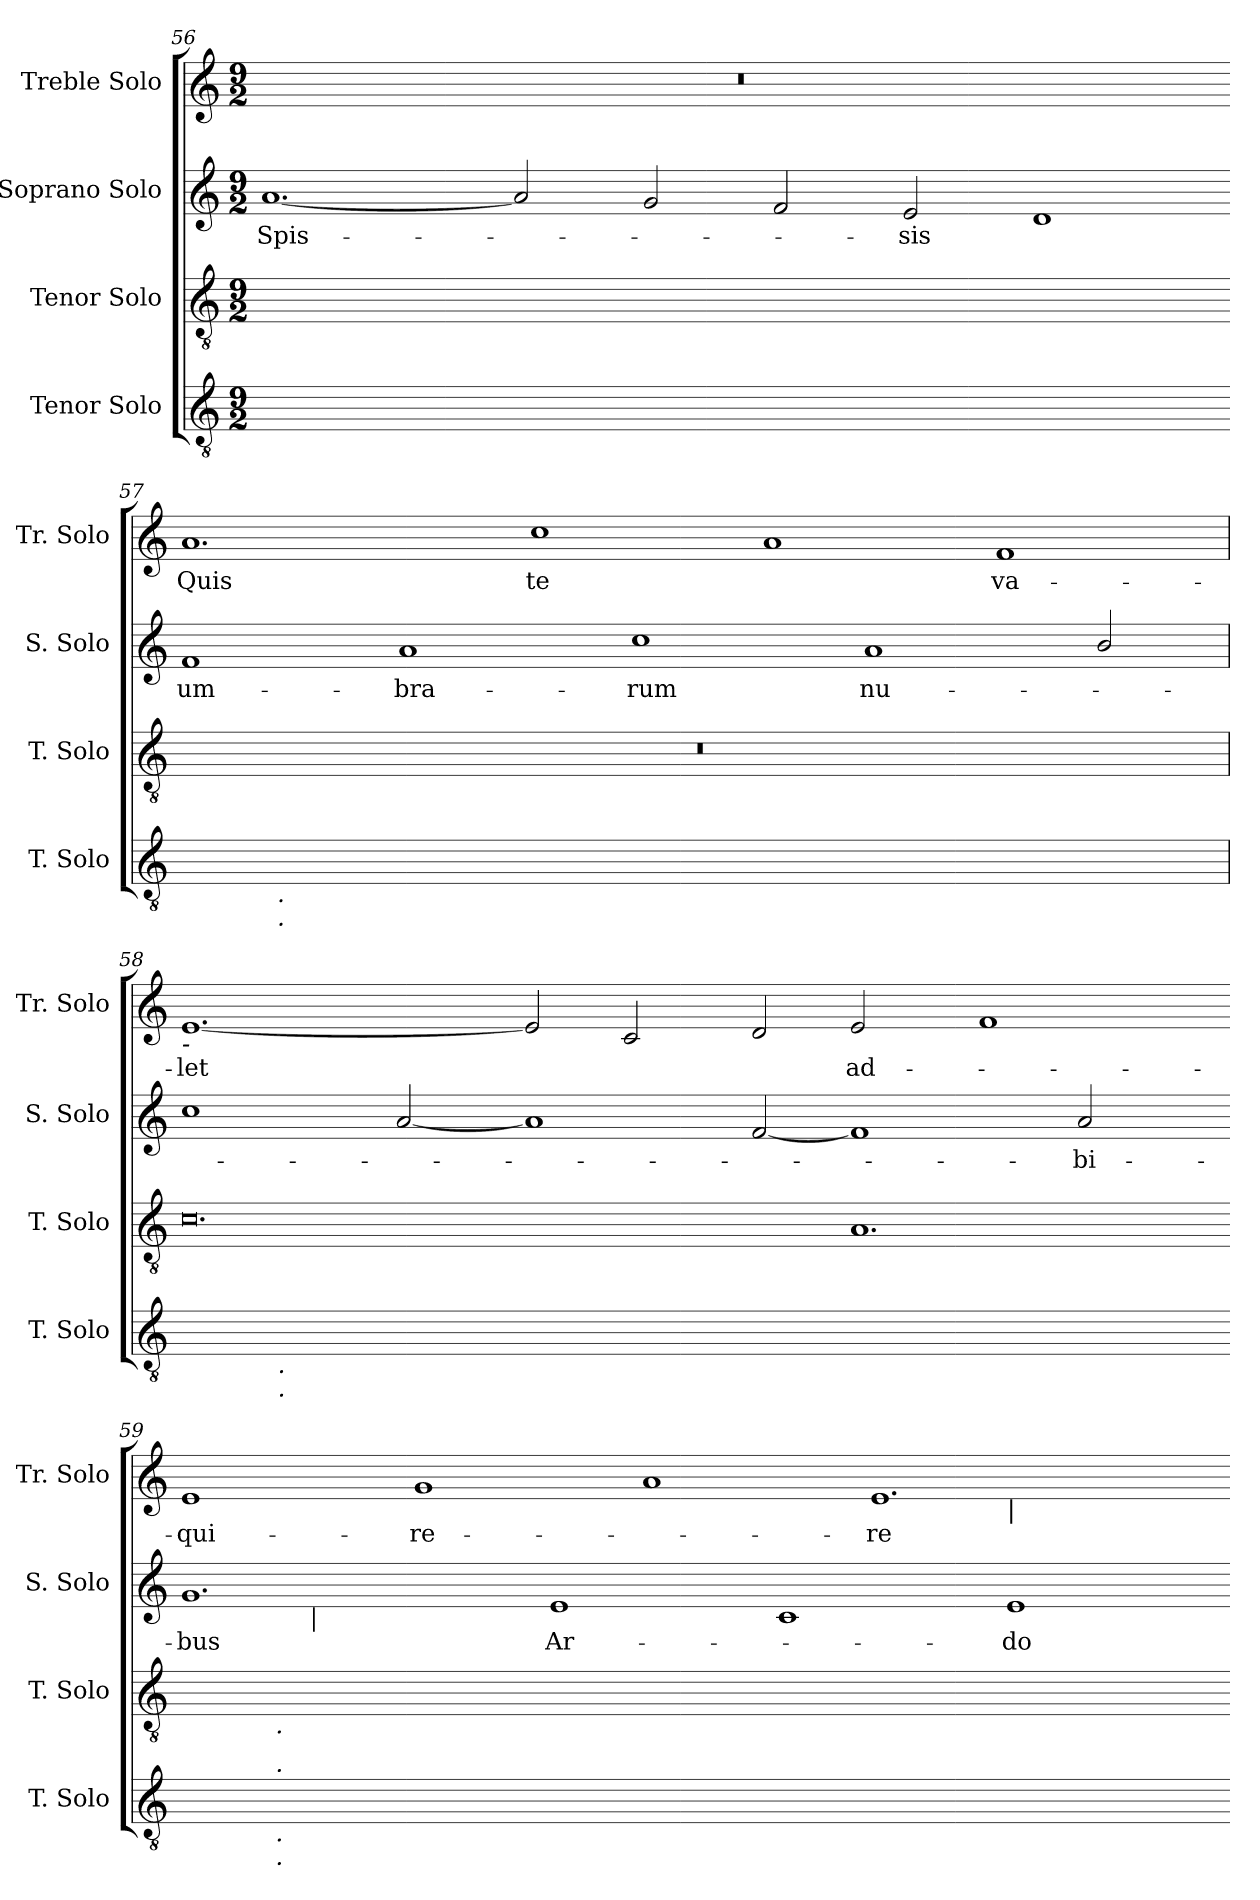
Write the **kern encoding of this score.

**kern	**kern	**kern	**text	**kern	**text
*part4	*part3	*part2	*part2	*part1	*part1
*staff4	*staff3	*staff2	*staff2	*staff1	*staff1
*I"Tenor Solo	*I"Tenor Solo	*I"Soprano Solo	*	*I"Treble Solo	*
*I'T. Solo	*I'T. Solo	*I'S. Solo	*	*I'Tr. Solo	*
*clefGv2	*clefGv2	*clefG2	*	*clefG2	*
*ITrd7c12	*ITrd7c12	*	*	*	*
*k[]	*k[]	*k[]	*	*k[]	*
*C:	*C:	*C:	*	*C:	*
*M9/2	*M9/2	*M9/2	*	*M9/2	*
=56	=56	=56	=56	=56	=56
!	!	!	!LO:LY:b:color=#000000	!LO:N:vis=1	!
0.FFiyy_<	0.AAiyy_<	[<1.ai	Spis-	2%9r	.
.	.	2ai/]	.	.	.
.	.	2gi/	.	.	.
.	.	2fi/	.	.	.
!	!	!	!LO:LY:b:color=#000000	!	!
1.FFiyy_<	1.AAiyy]	2ei/	-sis	.	.
.	.	1di	.	.	.
=57-	=57-	=57-	=57-	=57-	=57-
!	!LO:N:vis=1	!	!	!	!
!	!	!	!LO:LY:b:color=#000000	!	!
!	!	!	!	!	!LO:LY:b:color=#000000
*^	*	*	*	*	*
0.FFiyy_<	4ryy	2%9r	1fi	um-	1.ai	Quis
.	16ryy	.	.	.	.	.
!	!LO:TX:b:i:t=.	!	!	!	!	!
!	!LO:TX:b:i:t=.	!	!	!	!	!
.	1ryy	.	.	.	.	.
!	!	!	!	!LO:LY:b:color=#000000	!	!
.	.	.	1ai	-bra-	.	.
.	1ryy	.	.	.	.	.
!	!	!	!	!	!	!LO:LY:b:color=#000000
.	.	.	.	.	1cci	te
!	!	!	!	!LO:LY:b:color=#000000	!	!
.	.	.	1cci	-rum	.	.
.	1ryy	.	.	.	.	.
.	.	.	.	.	1ai	.
!	!	!	!	!LO:LY:b:color=#000000	!	!
1.FFiyy]	.	.	1ai	nu-	.	.
.	1ryy	.	.	.	.	.
!	!	!	!	!	!	!LO:LY:b:color=#000000
.	.	.	.	.	1fi	va-
.	.	.	2bi/	.	.	.
.	8.ryy	.	.	.	.	.
!!LO:LB:g=z
=58	=58	=58	=58	=58	=58	=58
!	!	!	!	!	!LO:TX:b:i:t=-	!
!	!	!	!	!	!	!LO:LY:b:color=#000000
[<0.AAiyy	4ryy	0.Ci	1cci	.	[<1.ei	-let
.	16ryy	.	.	.	.	.
.	512ryy	.	.	.	.	.
!	!LO:TX:b:i:t=.	!	!	!	!	!
!	!LO:TX:b:i:t=.	!	!	!	!	!
.	1ryy	.	.	.	.	.
.	.	.	[<2ai/	.	.	.
.	1ryy	.	.	.	.	.
.	.	.	1ai]	.	2ei/]	.
.	.	.	.	.	2ci/	.
.	1ryy	.	.	.	.	.
.	.	.	[<2fi/	.	2di/	.
!	!	!	!	!	!	!LO:LY:b:color=#000000
1.AAiyy]	.	1.AAi	1fi]	.	2ei/	ad-
.	1ryy	.	.	.	.	.
.	.	.	.	.	1fi	.
!	!	!	!	!LO:LY:b:color=#000000	!	!
.	.	.	2ai/	-bi-	.	.
.	8ryy	.	.	.	.	.
.	32ryy	.	.	.	.	.
.	64...ryy	.	.	.	.	.
=59-	=59-	=59-	=59-	=59-	=59-	=59-
!	!	!	!	!LO:LY:b:color=#000000	!	!
!	!	!	!	!	!	!LO:LY:b:color=#000000
*	*	*^	*^	*	*^	*
[>0.Ciyy	4ryy	[<0.EEiyy	4ryy	1.gi	4ryy	-bus	1ei	2%7ryy	-qui-
.	16ryy	.	16ryy	.	8ryy	.	.	.	.
.	256.ryy	.	256.ryy	.	.	.	.	.	.
!	!	!	!LO:TX:b:i:t=.	!	!	!	!	!	!
!	!LO:TX:b:i:t=.	!	!	!	!	!	!	!	!
!	!LO:TX:b:i:t=.	!	!	!	!	!	!	!	!
!	!LO:TX:a:i:t=.	!	!	!	!	!	!	!	!
.	1ryy	.	1ryy	.	.	.	.	.	.
.	.	.	.	.	128.ryy	.	.	.	.
!	!	!	!	!	!LO:TX:b:i:t=|	!	!	!	!
.	.	.	.	.	1ryy	.	.	.	.
!	!	!	!	!	!	!	!	!	!LO:LY:b:color=#000000
.	.	.	.	.	.	.	1gi	.	-re-
.	1ryy	.	1ryy	.	.	.	.	.	.
.	.	.	.	.	1ryy	.	.	.	.
!	!	!	!	!	!	!LO:LY:b:color=#000000	!	!	!
.	.	.	.	1ei	.	Ar-	.	.	.
.	.	.	.	.	.	.	1ai	.	.
.	1ryy	.	1ryy	.	.	.	.	.	.
.	.	.	.	.	1ryy	.	.	.	.
.	.	.	.	1ci	.	.	.	.	.
!	!	!	!	!	!	!	!	!	!LO:LY:b:color=#000000
1.Ciyy]	.	1.EEiyy]	.	.	.	.	1.ei	.	-re
.	1ryy	.	1ryy	.	.	.	.	.	.
.	.	.	.	.	1ryy	.	.	.	.
!	!	!	!	!	!	!	!	!LO:TX:b:i:t=|	!
!	!	!	!	!	!	!LO:LY:b:color=#000000	!	!	!
.	.	.	.	1ei	.	-do-	.	1ryy	.
.	8ryy	.	8ryy	.	.	.	.	.	.
.	.	.	.	.	16ryy	.	.	.	.
.	32ryy	.	32ryy	.	.	.	.	.	.
.	.	.	.	.	32ryy	.	.	.	.
.	64ryy	.	64ryy	.	.	.	.	.	.
.	.	.	.	.	64ryy	.	.	.	.
.	128ryy	.	128ryy	.	.	.	.	.	.
.	.	.	.	.	256ryy	.	.	.	.
.	512ryy	.	512ryy	.	.	.	.	.	.
*v	*v	*	*	*v	*v	*	*v	*v	*
*	*v	*v	*	*	*	*
=-	=-	=-	=-	=-	=-
*-	*-	*-	*-	*-	*-
